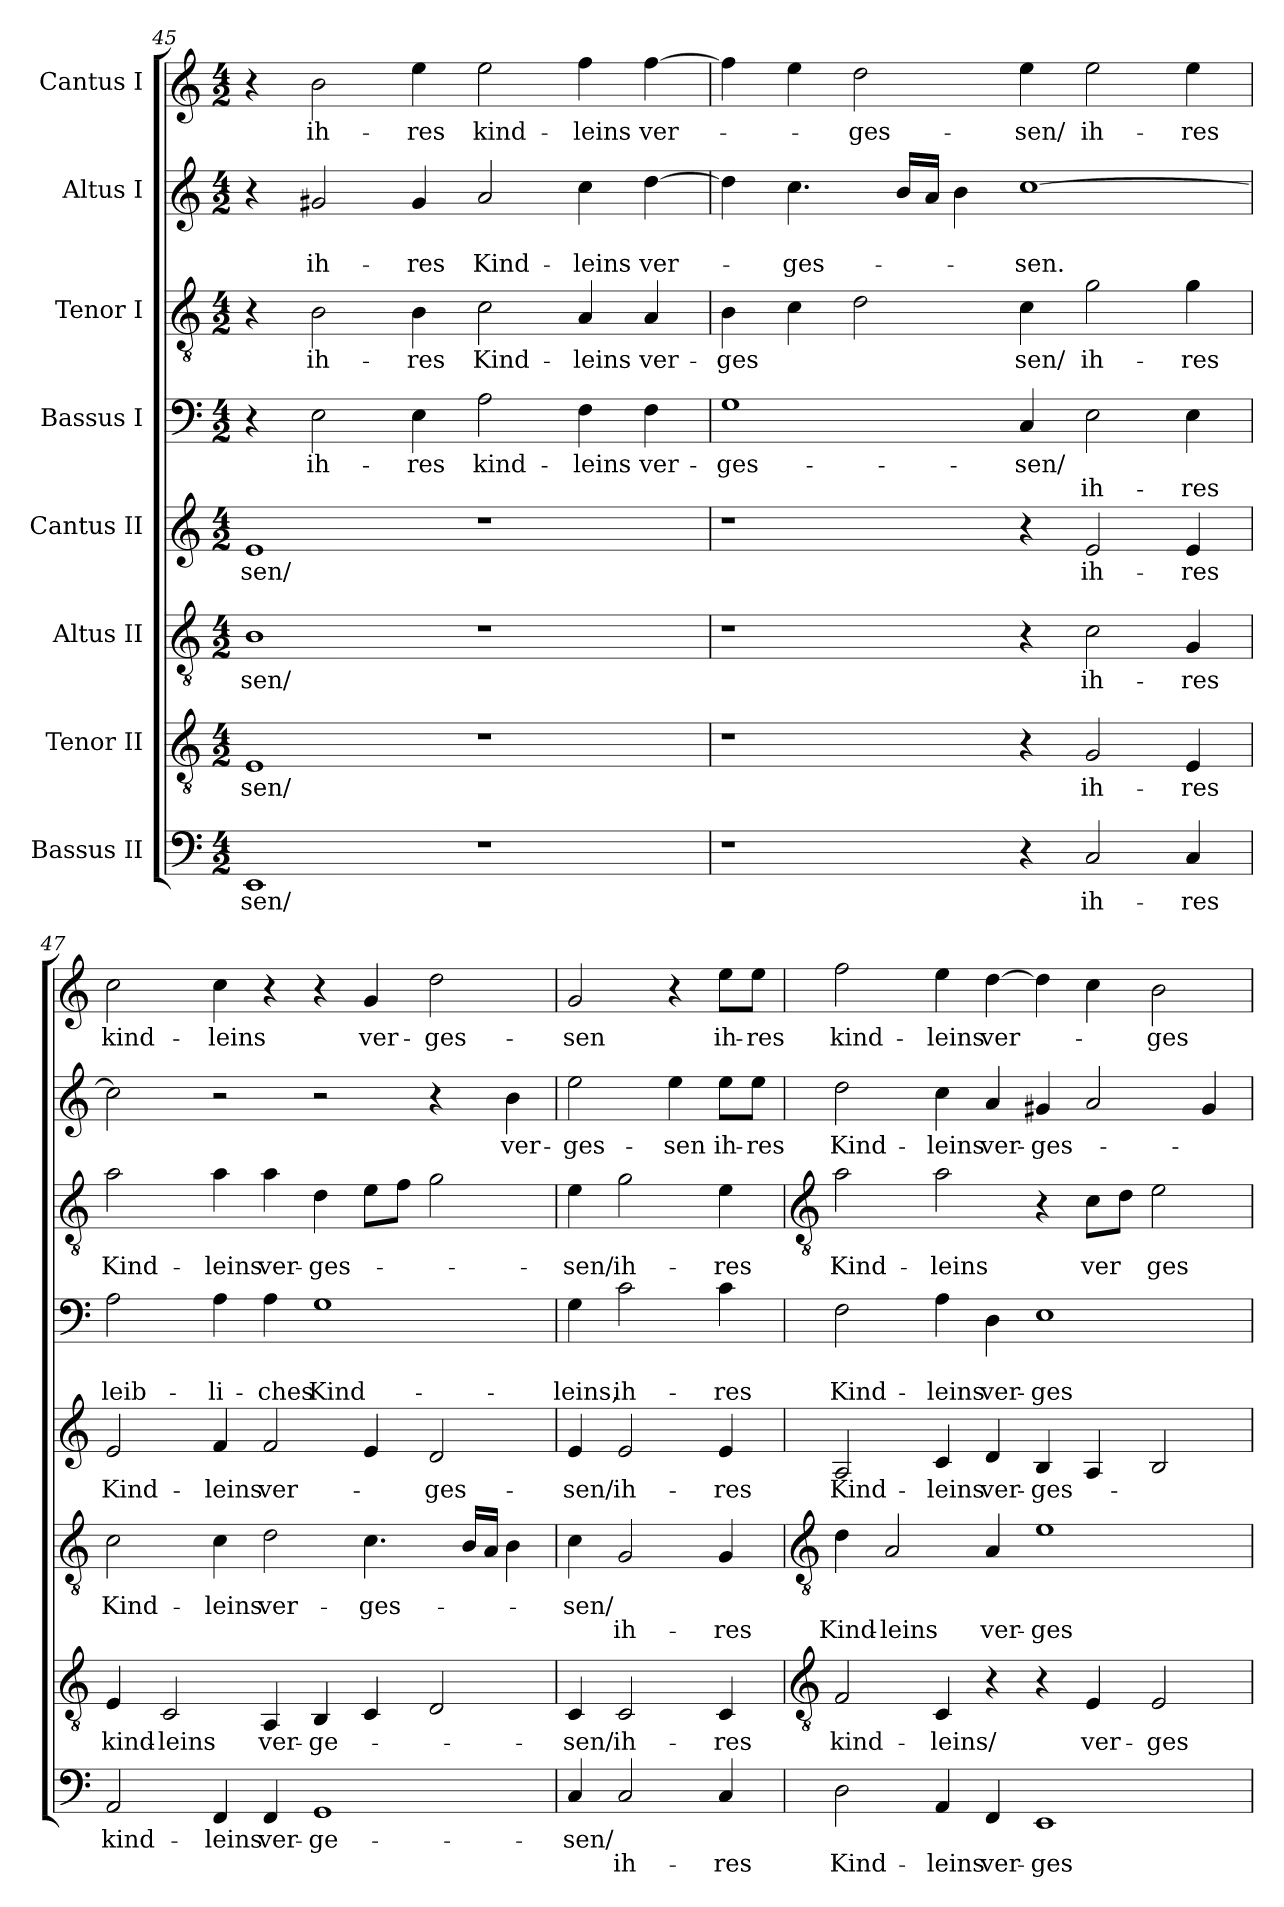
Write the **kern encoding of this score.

**kern	**text	**text	**kern	**text	**kern	**text	**text	**kern	**text	**kern	**text	**text	**kern	**text	**kern	**text	**text	**kern	**text
*part8	*part8	*part8	*part7	*part7	*part6	*part6	*part6	*part5	*part5	*part4	*part4	*part4	*part3	*part3	*part2	*part2	*part2	*part1	*part1
*staff8	*staff8	*staff8	*staff7	*staff7	*staff6	*staff6	*staff6	*staff5	*staff5	*staff4	*staff4	*staff4	*staff3	*staff3	*staff2	*staff2	*staff2	*staff1	*staff1
*I"Bassus II	*	*	*I"Tenor II	*	*I"Altus II	*	*	*I"Cantus II	*	*I"Bassus I	*	*	*I"Tenor I	*	*I"Altus I	*	*	*I"Cantus I	*
!!LO:LB:g=z
*clefF4	*	*	*clefGv2	*	*clefGv2	*	*	*clefG2	*	*clefF4	*	*	*clefGv2	*	*clefG2	*	*	*clefG2	*
*k[]	*	*	*k[]	*	*k[]	*	*	*k[]	*	*k[]	*	*	*k[]	*	*k[]	*	*	*k[]	*
*C:	*	*	*C:	*	*C:	*	*	*C:	*	*C:	*	*	*C:	*	*C:	*	*	*C:	*
*M4/2	*	*	*M4/2	*	*M4/2	*	*	*M4/2	*	*M4/2	*	*	*M4/2	*	*M4/2	*	*	*M4/2	*
=45	=45	=45	=45	=45	=45	=45	=45	=45	=45	=45	=45	=45	=45	=45	=45	=45	=45	=45	=45
!	!LO:LY:b	!	!	!LO:LY:b	!	!LO:LY:b	!	!	!LO:LY:b	!	!	!	!	!	!	!	!	!	!
1EE	-sen/	.	1E	-sen/	1B	-sen/	.	1e	-sen/	4r	.	.	4r	.	4r	.	.	4r	.
!	!	!	!	!	!	!	!	!	!	!	!LO:LY:b	!	!	!LO:LY:b	!	!	!LO:LY:b	!	!LO:LY:b
.	.	.	.	.	.	.	.	.	.	2E	ih-	.	2B	ih-	2g#X	.	ih-	2b	ih-
!	!	!	!	!	!	!	!	!	!	!	!LO:LY:b	!	!	!LO:LY:b	!	!	!LO:LY:b	!	!LO:LY:b
.	.	.	.	.	.	.	.	.	.	4E	-res	.	4B	-res	4g#	.	-res	4ee	-res
!	!	!	!	!	!	!	!	!	!	!	!LO:LY:b	!	!	!LO:LY:b	!	!	!LO:LY:b	!	!LO:LY:b
1r	.	.	1r	.	1r	.	.	1r	.	2A	kind-	.	2c	Kind-	2a	.	Kind-	2ee	kind-
!	!	!	!	!	!	!	!	!	!	!	!LO:LY:b	!	!	!LO:LY:b	!	!	!LO:LY:b	!	!LO:LY:b
.	.	.	.	.	.	.	.	.	.	4F	-leins	.	4A	-leins	4cc	.	-leins	4ff	-leins
!	!	!	!	!	!	!	!	!	!	!	!LO:LY:b	!	!	!LO:LY:b	!	!	!LO:LY:b	!	!LO:LY:b
.	.	.	.	.	.	.	.	.	.	4F	ver-	.	4A	ver-	[4dd	.	ver-	[4ff	ver-
=46	=46	=46	=46	=46	=46	=46	=46	=46	=46	=46	=46	=46	=46	=46	=46	=46	=46	=46	=46
!	!	!	!	!	!	!	!	!	!	!	!LO:LY:b	!	!	!LO:LY:b	!	!	!	!	!
1r	.	.	1r	.	1r	.	.	1r	.	1G	-ges-	.	4B	-ges	4dd]	.	.	4ff]	.
!	!	!	!	!	!	!	!	!	!	!	!	!	!	!	!	!	!LO:LY:b	!	!
.	.	.	.	.	.	.	.	.	.	.	.	.	4c	.	4.cc	.	-ges-	4ee	.
!	!	!	!	!	!	!	!	!	!	!	!	!	!	!	!	!	!	!	!LO:LY:b
.	.	.	.	.	.	.	.	.	.	.	.	.	2d	.	.	.	.	2dd	-ges-
.	.	.	.	.	.	.	.	.	.	.	.	.	.	.	16bLL	.	.	.	.
.	.	.	.	.	.	.	.	.	.	.	.	.	.	.	16aJJ	.	.	.	.
.	.	.	.	.	.	.	.	.	.	.	.	.	.	.	4b	.	.	.	.
!	!	!	!	!	!	!	!	!	!	!	!LO:LY:b	!	!	!LO:LY:b	!	!	!LO:LY:b	!	!LO:LY:b
4r	.	.	4r	.	4r	.	.	4r	.	4C	-sen/	.	4c	sen/	[1cc	.	-sen.	4ee	-sen/
!	!LO:LY:b	!	!	!LO:LY:b	!	!LO:LY:b	!	!	!LO:LY:b	!	!	!LO:LY:b	!	!LO:LY:b	!	!	!	!	!LO:LY:b
2C	ih-	.	2G	ih-	2c	ih-	.	2e	ih-	2E	.	ih-	2g	ih-	.	.	.	2ee	ih-
!	!LO:LY:b	!	!	!LO:LY:b	!	!LO:LY:b	!	!	!LO:LY:b	!	!	!LO:LY:b	!	!LO:LY:b	!	!	!	!	!LO:LY:b
4C	-res	.	4E	-res	4G	-res	.	4e	-res	4E	.	-res	4g	-res	.	.	.	4ee	-res
=47	=47	=47	=47	=47	=47	=47	=47	=47	=47	=47	=47	=47	=47	=47	=47	=47	=47	=47	=47
!	!LO:LY:b	!	!	!LO:LY:b	!	!LO:LY:b	!	!	!LO:LY:b	!	!	!LO:LY:b	!	!LO:LY:b	!	!	!	!	!LO:LY:b
2AA	kind-	.	4E	kind-	2c	Kind-	.	2e	Kind-	2A	.	leib-	2a	Kind-	2cc]	.	.	2cc	kind-
!	!	!	!	!LO:LY:b	!	!	!	!	!	!	!	!	!	!	!	!	!	!	!
.	.	.	2C	-leins	.	.	.	.	.	.	.	.	.	.	.	.	.	.	.
!	!LO:LY:b	!	!	!	!	!LO:LY:b	!	!	!LO:LY:b	!	!	!LO:LY:b	!	!LO:LY:b	!	!	!	!	!LO:LY:b
4FF	-leins	.	.	.	4c	-leins	.	4f	-leins	4A	.	-li-	4a	-leins	2r	.	.	4cc	-leins
!	!LO:LY:b	!	!	!LO:LY:b	!	!LO:LY:b	!	!	!LO:LY:b	!	!	!LO:LY:b	!	!LO:LY:b	!	!	!	!	!
4FF	ver-	.	4AA	ver-	2d	ver-	.	2f	ver-	4A	.	-ches	4a	ver-	.	.	.	4r	.
!	!LO:LY:b	!	!	!LO:LY:b	!	!	!	!	!	!	!	!LO:LY:b	!	!LO:LY:b	!	!	!	!	!
1GG	-ge-	.	4BB	-ge-	.	.	.	.	.	1G	.	Kind-	4d	-ges-	2r	.	.	4r	.
!	!	!	!	!	!	!LO:LY:b	!	!	!	!	!	!	!	!	!	!	!	!	!LO:LY:b
.	.	.	4C	.	4.c	-ges-	.	4e	.	.	.	.	8eL	.	.	.	.	4g	ver-
.	.	.	.	.	.	.	.	.	.	.	.	.	8fJ	.	.	.	.	.	.
!	!	!	!	!	!	!	!	!	!LO:LY:b	!	!	!	!	!	!	!	!	!	!LO:LY:b
.	.	.	2D	.	.	.	.	2d	-ges-	.	.	.	2g	.	4r	.	.	2dd	-ges-
.	.	.	.	.	16BLL	.	.	.	.	.	.	.	.	.	.	.	.	.	.
.	.	.	.	.	16AJJ	.	.	.	.	.	.	.	.	.	.	.	.	.	.
!	!	!	!	!	!	!	!	!	!	!	!	!	!	!	!	!LO:LY:b	!	!	!
.	.	.	.	.	4B	.	.	.	.	.	.	.	.	.	4b	ver-	.	.	.
=48	=48	=48	=48	=48	=48	=48	=48	=48	=48	=48	=48	=48	=48	=48	=48	=48	=48	=48	=48
!	!LO:LY:b	!	!	!LO:LY:b	!	!LO:LY:b	!	!	!LO:LY:b	!	!	!LO:LY:b	!	!LO:LY:b	!	!LO:LY:b	!	!	!LO:LY:b
4C	-sen/	.	4C	-sen/	4c	-sen/	.	4e	-sen/	4G	.	-leins,	4e	-sen/	2ee	-ges-	.	2g	-sen
!	!	!LO:LY:b	!	!LO:LY:b	!	!	!LO:LY:b	!	!LO:LY:b	!	!	!LO:LY:b	!	!LO:LY:b	!	!	!	!	!
2C	.	ih-	2C	ih-	2G	.	ih-	2e	ih-	2c	.	ih-	2g	ih-	.	.	.	.	.
!	!	!	!	!	!	!	!	!	!	!	!	!	!	!	!	!LO:LY:b	!	!	!
.	.	.	.	.	.	.	.	.	.	.	.	.	.	.	4ee	-sen	.	4r	.
!	!	!LO:LY:b	!	!LO:LY:b	!	!	!LO:LY:b	!	!LO:LY:b	!	!	!LO:LY:b	!	!LO:LY:b	!	!LO:LY:b	!	!	!LO:LY:b
4C	.	-res	4C	-res	4G	.	-res	4e	-res	4c	.	-res	4e	-res	8eeL	ih-	.	8eeL	ih-
!	!	!	!	!	!	!	!	!	!	!	!	!	!	!	!	!LO:LY:b	!	!	!LO:LY:b
.	.	.	.	.	.	.	.	.	.	.	.	.	.	.	8eeJ	-res	.	8eeJ	-res
!!LO:LB:g=z
=49	=49	=49	=49	=49	=49	=49	=49	=49	=49	=49	=49	=49	=49	=49	=49	=49	=49	=49	=49
*	*	*	*clefGv2	*	*clefGv2	*	*	*	*	*	*	*	*clefGv2	*	*	*	*	*	*
!	!	!LO:LY:b	!	!LO:LY:b	!	!	!LO:LY:b	!	!LO:LY:b	!	!	!LO:LY:b	!	!LO:LY:b	!	!LO:LY:b	!	!	!LO:LY:b
2D	.	Kind-	2F	kind-	4d	.	Kind-	2A	Kind-	2F	.	Kind-	2a	Kind-	2dd	Kind-	.	2ff	kind-
!	!	!	!	!	!	!	!LO:LY:b	!	!	!	!	!	!	!	!	!	!	!	!
.	.	.	.	.	2A	.	-leins	.	.	.	.	.	.	.	.	.	.	.	.
!	!	!LO:LY:b	!	!LO:LY:b	!	!	!	!	!LO:LY:b	!	!	!LO:LY:b	!	!LO:LY:b	!	!LO:LY:b	!	!	!LO:LY:b
4AA	.	-leins	4C	-leins/	.	.	.	4c	-leins	4A	.	-leins	2a	-leins	4cc	-leins	.	4ee	-leins
!	!	!LO:LY:b	!	!	!	!	!LO:LY:b	!	!LO:LY:b	!	!	!LO:LY:b	!	!	!	!LO:LY:b	!	!	!LO:LY:b
4FF	.	ver-	4r	.	4A	.	ver-	4d	ver-	4D	.	ver-	.	.	4a	ver-	.	[4dd	ver-
!	!	!LO:LY:b	!	!	!	!	!LO:LY:b	!	!LO:LY:b	!	!	!LO:LY:b	!	!	!	!LO:LY:b	!	!	!
1EE	.	-ges-	4r	.	1e	.	-ges-	4B	-ges-	1E	.	-ges	4r	.	4g#X	-ges-	.	4dd]	.
!	!	!	!	!LO:LY:b	!	!	!	!	!	!	!	!	!	!LO:LY:b	!	!	!	!	!
.	.	.	4E	ver-	.	.	.	4A	.	.	.	.	8cL	ver	2a	.	.	4cc	.
.	.	.	.	.	.	.	.	.	.	.	.	.	8dJ	.	.	.	.	.	.
!	!	!	!	!LO:LY:b	!	!	!	!	!	!	!	!	!	!LO:LY:b	!	!	!	!	!LO:LY:b
.	.	.	2E	-ges-	.	.	.	2B	.	.	.	.	2e	ges-	.	.	.	2b	-ges-
.	.	.	.	.	.	.	.	.	.	.	.	.	.	.	4g#	.	.	.	.
=	=	=	=	=	=	=	=	=	=	=	=	=	=	=	=	=	=	=	=
*-	*-	*-	*-	*-	*-	*-	*-	*-	*-	*-	*-	*-	*-	*-	*-	*-	*-	*-	*-
